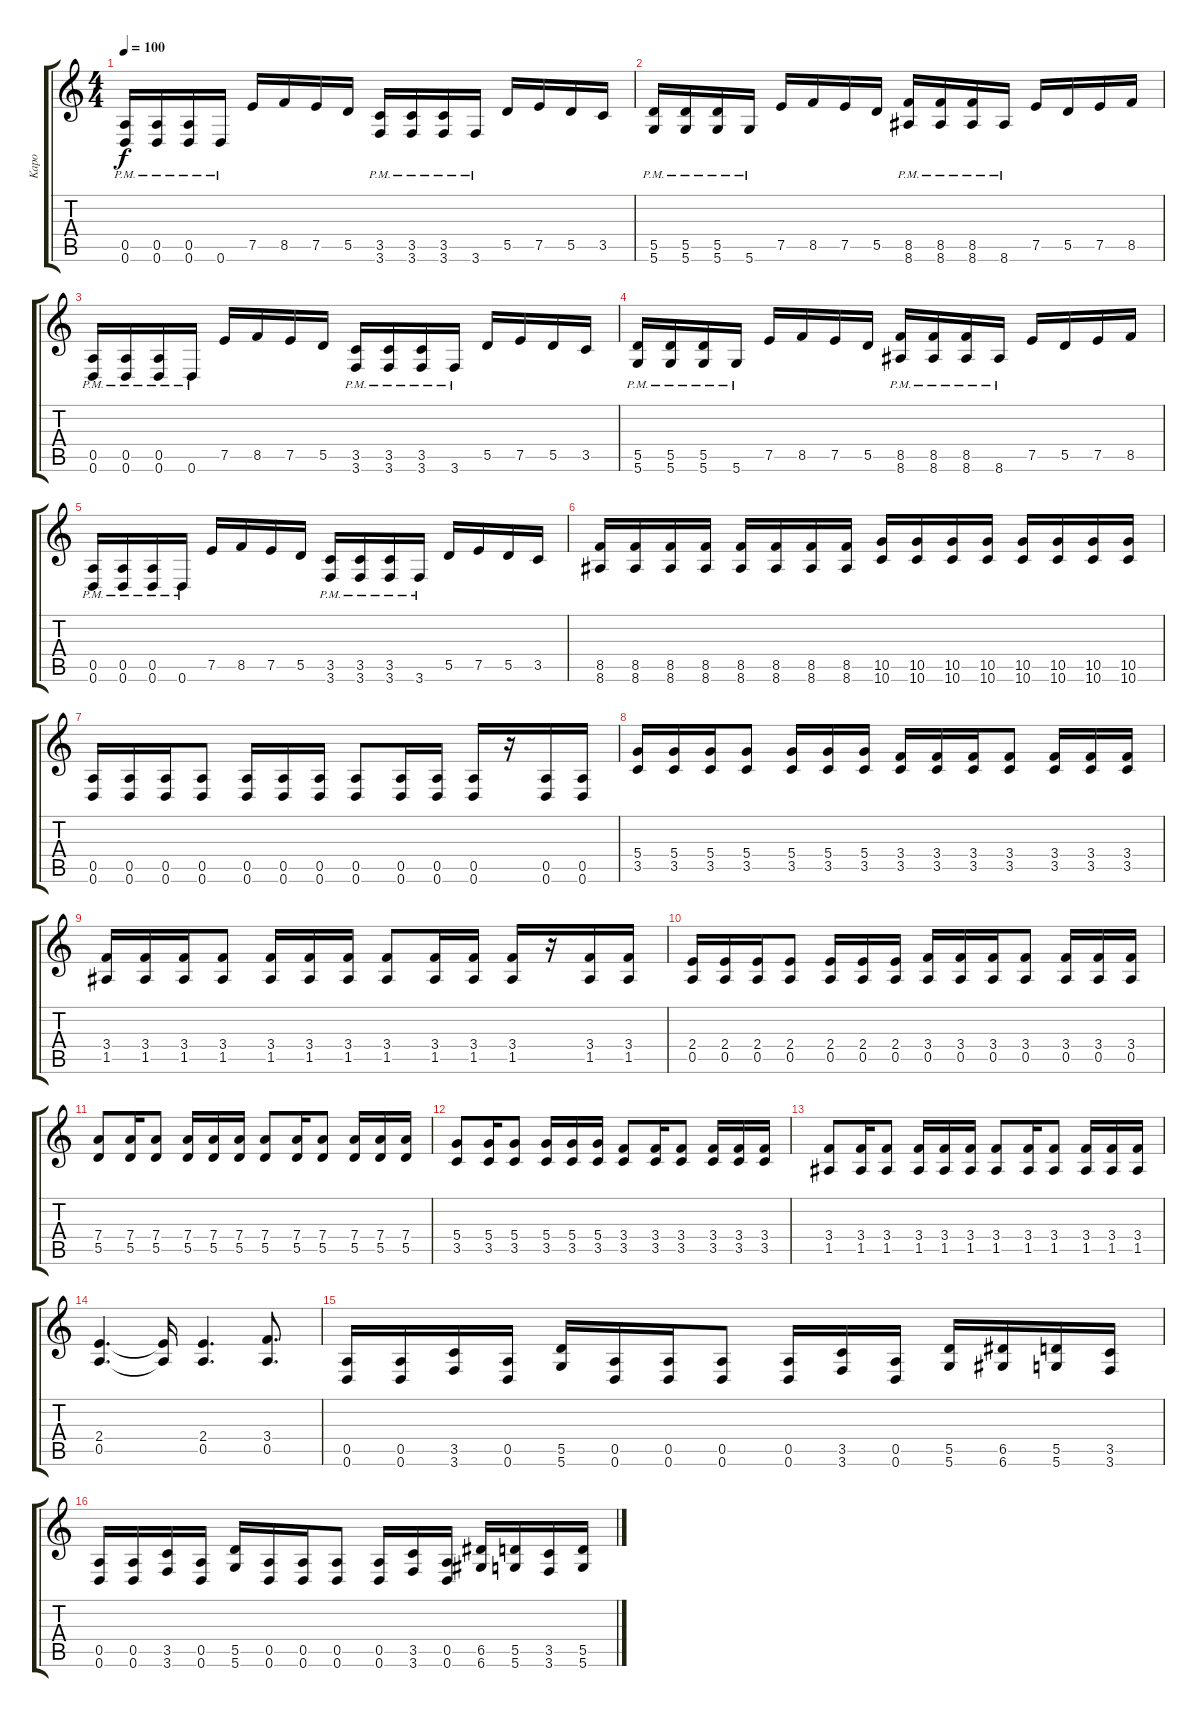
\track ("Kapo" "Kapo") {instrument distortionguitar}
\staff {score tabs}
\tuning (E4 B3 G3 D3 A2 D2) {hide}
\ts (4 4)
\tempo 100
\clef g2
\ks c
(0.5{pm} 0.6{pm}).16{dy f} (0.5{pm} 0.6{pm}).16 (0.5{pm} 0.6{pm}).16 0.6{pm}.16 7.5.16 8.5.16 7.5.16 5.5.16 (3.5{pm} 3.6{pm}).16 (3.5{pm} 3.6{pm}).16 (3.5{pm} 3.6{pm}).16 3.6{pm}.16 5.5.16 7.5.16 5.5.16 3.5.16 |
(5.5{pm} 5.6{pm}).16 (5.5{pm} 5.6{pm}).16 (5.5{pm} 5.6{pm}).16 5.6{pm}.16 7.5.16 8.5.16 7.5.16 5.5.16 (8.5{pm} 8.6{pm}).16 (8.5{pm} 8.6{pm}).16 (8.5{pm} 8.6{pm}).16 8.6{pm}.16 7.5.16 5.5.16 7.5.16 8.5.16 |
(0.5{pm} 0.6{pm}).16 (0.5{pm} 0.6{pm}).16 (0.5{pm} 0.6{pm}).16 0.6{pm}.16 7.5.16 8.5.16 7.5.16 5.5.16 (3.5{pm} 3.6{pm}).16 (3.5{pm} 3.6{pm}).16 (3.5{pm} 3.6{pm}).16 3.6{pm}.16 5.5.16 7.5.16 5.5.16 3.5.16 |
(5.5{pm} 5.6{pm}).16 (5.5{pm} 5.6{pm}).16 (5.5{pm} 5.6{pm}).16 5.6{pm}.16 7.5.16 8.5.16 7.5.16 5.5.16 (8.5{pm} 8.6{pm}).16 (8.5{pm} 8.6{pm}).16 (8.5{pm} 8.6{pm}).16 8.6{pm}.16 7.5.16 5.5.16 7.5.16 8.5.16 |
(0.5{pm} 0.6{pm}).16 (0.5{pm} 0.6{pm}).16 (0.5{pm} 0.6{pm}).16 0.6{pm}.16 7.5.16 8.5.16 7.5.16 5.5.16 (3.5{pm} 3.6{pm}).16 (3.5{pm} 3.6{pm}).16 (3.5{pm} 3.6{pm}).16 3.6{pm}.16 5.5.16 7.5.16 5.5.16 3.5.16 |
(8.5 8.6).16 (8.5 8.6).16 (8.5 8.6).16 (8.5 8.6).16 (8.5 8.6).16 (8.5 8.6).16 (8.5 8.6).16 (8.5 8.6).16 (10.5 10.6).16 (10.5 10.6).16 (10.5 10.6).16 (10.5 10.6).16 (10.5 10.6).16 (10.5 10.6).16 (10.5 10.6).16 (10.5 10.6).16 |
(0.5 0.6).16 (0.5 0.6).16 (0.5 0.6).16 (0.5 0.6).8 (0.5 0.6).16 (0.5 0.6).16 (0.5 0.6).16 (0.5 0.6).8 (0.5 0.6).16 (0.5 0.6).16 (0.5 0.6).16 r.16 (0.5 0.6).16 (0.5 0.6).16 |
(5.4 3.5).16 (5.4 3.5).16 (5.4 3.5).16 (5.4 3.5).8 (5.4 3.5).16 (5.4 3.5).16 (5.4 3.5).16 (3.4 3.5).16 (3.4 3.5).16 (3.4 3.5).16 (3.4 3.5).8 (3.4 3.5).16 (3.4 3.5).16 (3.4 3.5).16 |
(3.4 1.5).16 (3.4 1.5).16 (3.4 1.5).16 (3.4 1.5).8 (3.4 1.5).16 (3.4 1.5).16 (3.4 1.5).16 (3.4 1.5).8 (3.4 1.5).16 (3.4 1.5).16 (3.4 1.5).16 r.16 (3.4 1.5).16 (3.4 1.5).16 |
(2.4 0.5).16 (2.4 0.5).16 (2.4 0.5).16 (2.4 0.5).8 (2.4 0.5).16 (2.4 0.5).16 (2.4 0.5).16 (3.4 0.5).16 (3.4 0.5).16 (3.4 0.5).16 (3.4 0.5).8 (3.4 0.5).16 (3.4 0.5).16 (3.4 0.5).16 |
(7.4 5.5).8 (7.4 5.5).16 (7.4 5.5).8 (7.4 5.5).16 (7.4 5.5).16 (7.4 5.5).16 (7.4 5.5).8 (7.4 5.5).16 (7.4 5.5).8 (7.4 5.5).16 (7.4 5.5).16 (7.4 5.5).16 |
(5.4 3.5).8 (5.4 3.5).16 (5.4 3.5).8 (5.4 3.5).16 (5.4 3.5).16 (5.4 3.5).16 (3.4 3.5).8 (3.4 3.5).16 (3.4 3.5).8 (3.4 3.5).16 (3.4 3.5).16 (3.4 3.5).16 |
(3.4 1.5).8 (3.4 1.5).16 (3.4 1.5).8 (3.4 1.5).16 (3.4 1.5).16 (3.4 1.5).16 (3.4 1.5).8 (3.4 1.5).16 (3.4 1.5).8 (3.4 1.5).16 (3.4 1.5).16 (3.4 1.5).16 |
(2.4 0.5).4{d} (2.4{t} 0.5{t}).16 (2.4 0.5).4{d} (3.4 0.5).8{d} |
(0.5 0.6).16 (0.5 0.6).16 (3.5 3.6).16 (0.5 0.6).16 (5.5 5.6).16 (0.5 0.6).16 (0.5 0.6).16 (0.5 0.6).8 (0.5 0.6).16 (3.5 3.6).16 (0.5 0.6).16 (5.5 5.6).16 (6.5 6.6).16 (5.5 5.6).16 (3.5 3.6).16 |
(0.5 0.6).16 (0.5 0.6).16 (3.5 3.6).16 (0.5 0.6).16 (5.5 5.6).16 (0.5 0.6).16 (0.5 0.6).16 (0.5 0.6).8 (0.5 0.6).16 (3.5 3.6).16 (0.5 0.6).16 (6.5 6.6).16 (5.5 5.6).16 (3.5 3.6).16 (5.5 5.6).16
